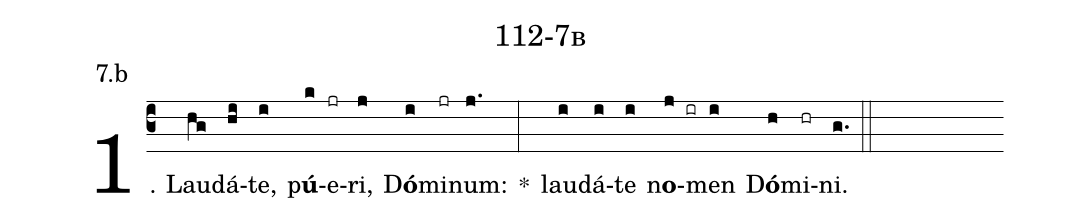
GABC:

name: 112-7b;
annotation: 7.b;
%%
(c3)1. Lau(hg)dá(hi)te,(i) p<b>ú</b>(k)e(jr)ri,(j) D<b>ó</b>(i)mi(jr)num:(j.) *(:) lau(i)dá(i)te(i) n<b>o</b>(j ir)men(i) D<b>ó</b>(h)mi(hr)ni.(g.) (::)
